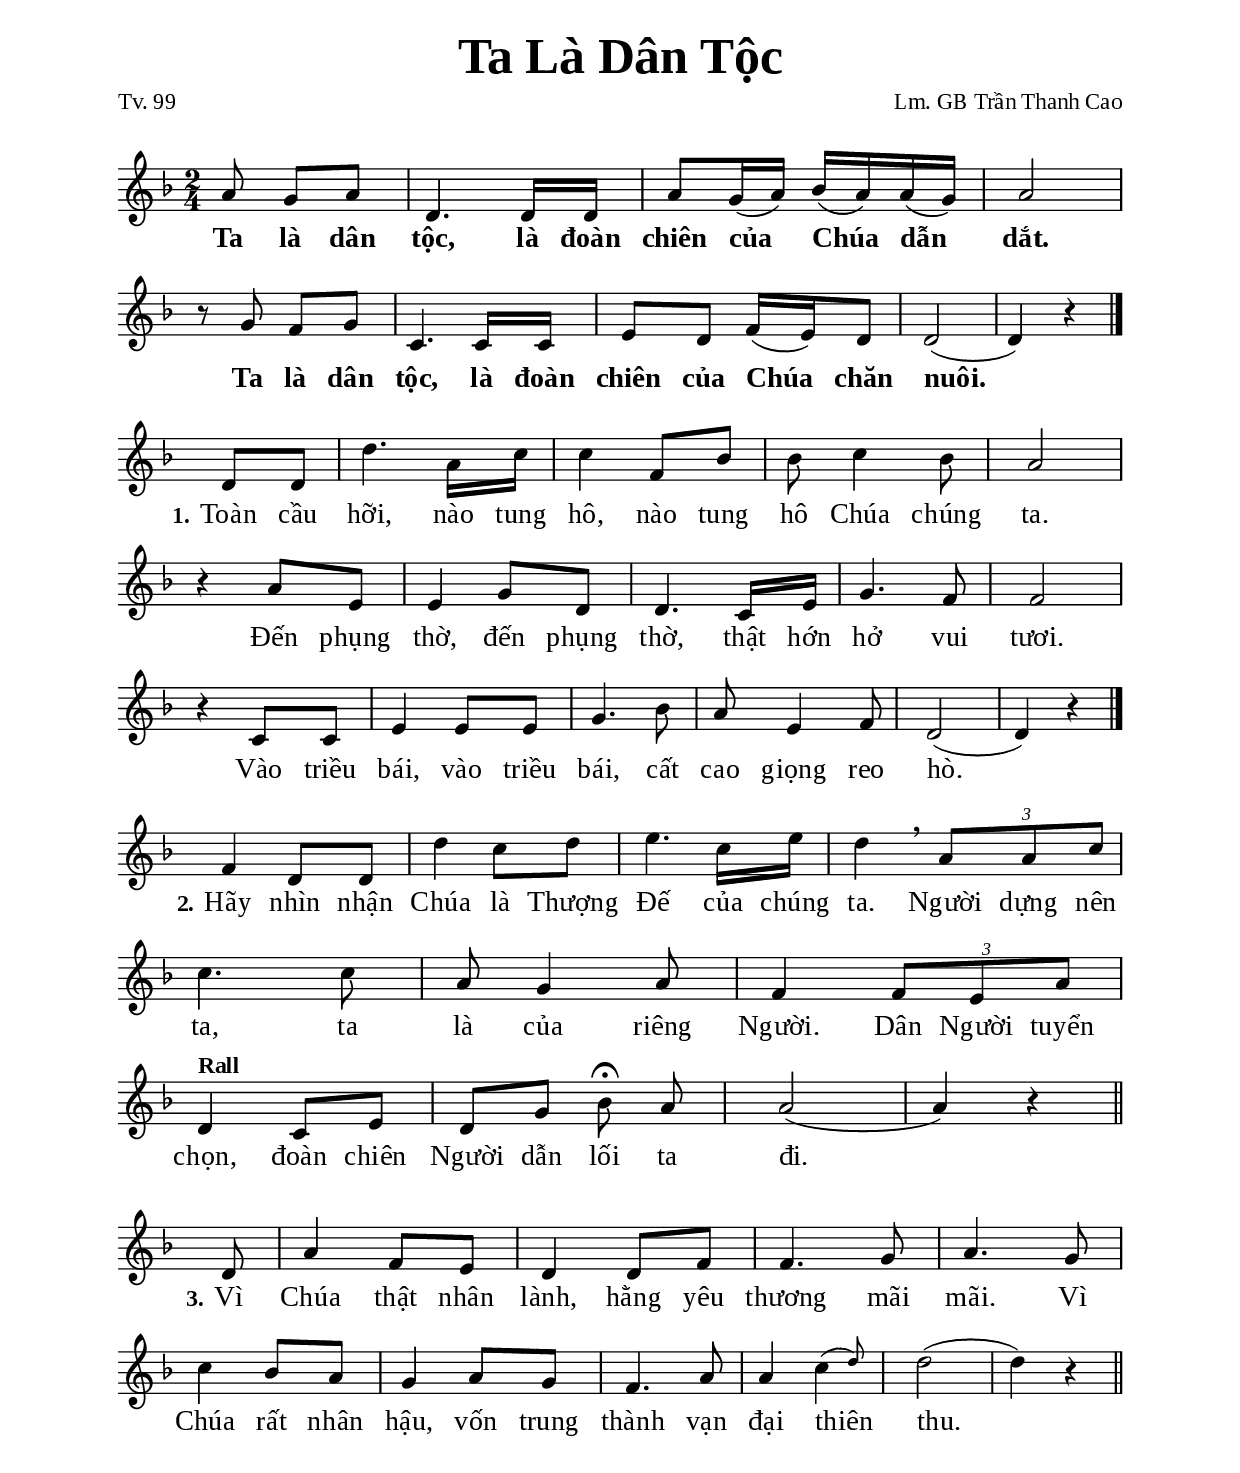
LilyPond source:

% Cài đặt chung
\version "2.22.1"
\include "english.ly"

\header {
  title = \markup { \fontsize #3 "Ta Là Dân Tộc" }
  poet = "Tv. 99"
  composer = "Lm. GB Trần Thanh Cao"
  arranger = " "
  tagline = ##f
}

\paper {
  #(set-paper-size "a4")
  top-margin = 10\mm
  bottom-margin = 10\mm
  left-margin = 20\mm
  right-margin = 20\mm
  indent = #0
  #(define fonts
    (make-pango-font-tree
      "Liberation Serif"
      "Liberation Serif"
      "Liberation Serif"
      (/ 20 20)))
  page-count = #1
}

% Nhạc điệp khúc
nhacDiepKhuc = \relative c'' {
  \partial 4. a8 g a |
  d,4. d16 d |
  a'8 g16 _(a) bf _(a) a _(g) |
  a2 |
  r8 g f g |
  c,4. c16 c |
  e8 d f16 (e) d8 |
  d2 ( |
  d4) r \bar "|."
}

% Nhạc phiên khúc
nhacPhienKhucMot = \relative c'' {
  \partial 4 d,8 d |
  d'4. a16 c |
  c4 f,8 bf |
  bf c4 bf8 |
  a2 |
  r4 a8 e |
  e4 g8 d |
  d4. c16 e |
  g4. f8 |
  f2 |
  r4 c8 c |
  e4 e8 e |
  g4. bf8 |
  a e4 f8 |
  d2 ( |
  d4) r \bar "|."
}

nhacPhienKhucHai = \relative c'' {
  f,4 d8 d |
  d'4 c8 d |
  e4. c16 e |
  d4 \breathe \tuplet 3/2 { a8 a c } |
  c4. c8 |
  a8 g4 a8 |
  f4 \tuplet 3/2 { f8 e a } |
  \tempo "Rall" d,4 c8 e |
  d g
  \autoBeamOff
  bf \fermata a |
  \autoBeamOn
  a2 ( |
  a4) r \bar "||"
}

nhacPhienKhucBa = \relative c'' {
  \partial 8 d,8 |
  a'4 f8 e |
  d4 d8 f |
  f4. g8 |
  a4. g8 |
  c4 bf8 a |
  g4 a8 g |
  f4. a8 |
  a4 \afterGrace c (d8) |
  d2 ( |
  d4) r \bar "||"
}

% Lời điệp khúc
loiDiepKhuc = \lyricmode {
  Ta là dân tộc, là đoàn chiên của Chúa dẫn dắt.
  Ta là dân tộc, là đoàn chiên của Chúa chăn nuôi.
}

% Lời phiên khúc
loiPhienKhucMot = \lyricmode {
  \set stanza = #"1."
  Toàn cầu hỡi, nào tung hô, nào tung hô Chúa chúng ta.
  Đến phụng thờ, đến phụng thờ, thật hớn hở vui tươi.
  Vào triều bái, vào triều bái, cất cao giọng reo hò.
}

loiPhienKhucHai = \lyricmode {
  \set stanza = #"2."
  Hãy nhìn nhận Chúa là Thượng Đế của chúng ta.
  Người dựng nên ta, ta là của riêng Người.
  Dân Người tuyển chọn, đoàn chiên Người dẫn lối ta đi.
}

loiPhienKhucBa = \lyricmode {
  \set stanza = #"3."
  Vì Chúa thật nhân lành, hằng yêu thương mãi mãi.
  Vì Chúa rất nhân hậu, vốn trung thành vạn đại thiên thu.
}


% Dàn trang
\score {
  \new ChoirStaff <<
    \new Staff = diepKhuc \with {
        \consists "Merge_rests_engraver"
        %\magnifyStaff #(magstep +1)
      }
      <<
      \new Voice = beSop {
        \key f \major \time 2/4 \stemNeutral \nhacDiepKhuc
      }
    >>
    \new Lyrics \lyricsto beSop \loiDiepKhuc
  >>
  \layout {
    \override Lyrics.LyricText.font-series = #'bold
    \override Lyrics.LyricText.font-size = #+2
    \override Lyrics.LyricSpace.minimum-distance = #2.0
    \override Score.BarNumber.break-visibility = ##(#f #f #f)
    \override Score.SpacingSpanner.uniform-stretching = ##t
  }
}

\score {
  \new ChoirStaff <<
    \new Staff = phienKhuc \with {
        %\magnifyStaff #(magstep +1)
      }
      <<
      \new Voice = beSop {
        \key f \major \time 2/4 \nhacPhienKhucMot
      }
    >>
    \new Lyrics \lyricsto beSop \loiPhienKhucMot
  >>
  \layout {
    \override Staff.TimeSignature.transparent = ##t
    \override Lyrics.LyricText.font-size = #+2
    \override Lyrics.LyricSpace.minimum-distance = #2.0
    \override Score.BarNumber.break-visibility = ##(#f #f #f)
    \override Score.SpacingSpanner.uniform-stretching = ##t
  } 
}

\score {
  \new ChoirStaff <<
    \new Staff = phienKhuc \with {
        %\magnifyStaff #(magstep +1)
      }
      <<
      \new Voice = beSop {
        \key f \major \time 2/4 \nhacPhienKhucHai
      }
    >>
    \new Lyrics \lyricsto beSop \loiPhienKhucHai
  >>
  \layout {
    \override Staff.TimeSignature.transparent = ##t
    \override Lyrics.LyricText.font-size = #+2
    \override Lyrics.LyricSpace.minimum-distance = #1.6
    \override Score.BarNumber.break-visibility = ##(#f #f #f)
    \override Score.SpacingSpanner.uniform-stretching = ##t
  } 
}

\score {
  \new ChoirStaff <<
    \new Staff = phienKhuc \with {
        %\magnifyStaff #(magstep +1)
      }
      <<
      \new Voice = beSop {
        \key f \major \time 2/4 \nhacPhienKhucBa
      }
    >>
    \new Lyrics \lyricsto beSop \loiPhienKhucBa
  >>
  \layout {
    \override Staff.TimeSignature.transparent = ##t
    \override Lyrics.LyricText.font-size = #+2
    \override Lyrics.LyricSpace.minimum-distance = #2.0
    \override Score.BarNumber.break-visibility = ##(#f #f #f)
    \override Score.SpacingSpanner.uniform-stretching = ##t
  } 
}
